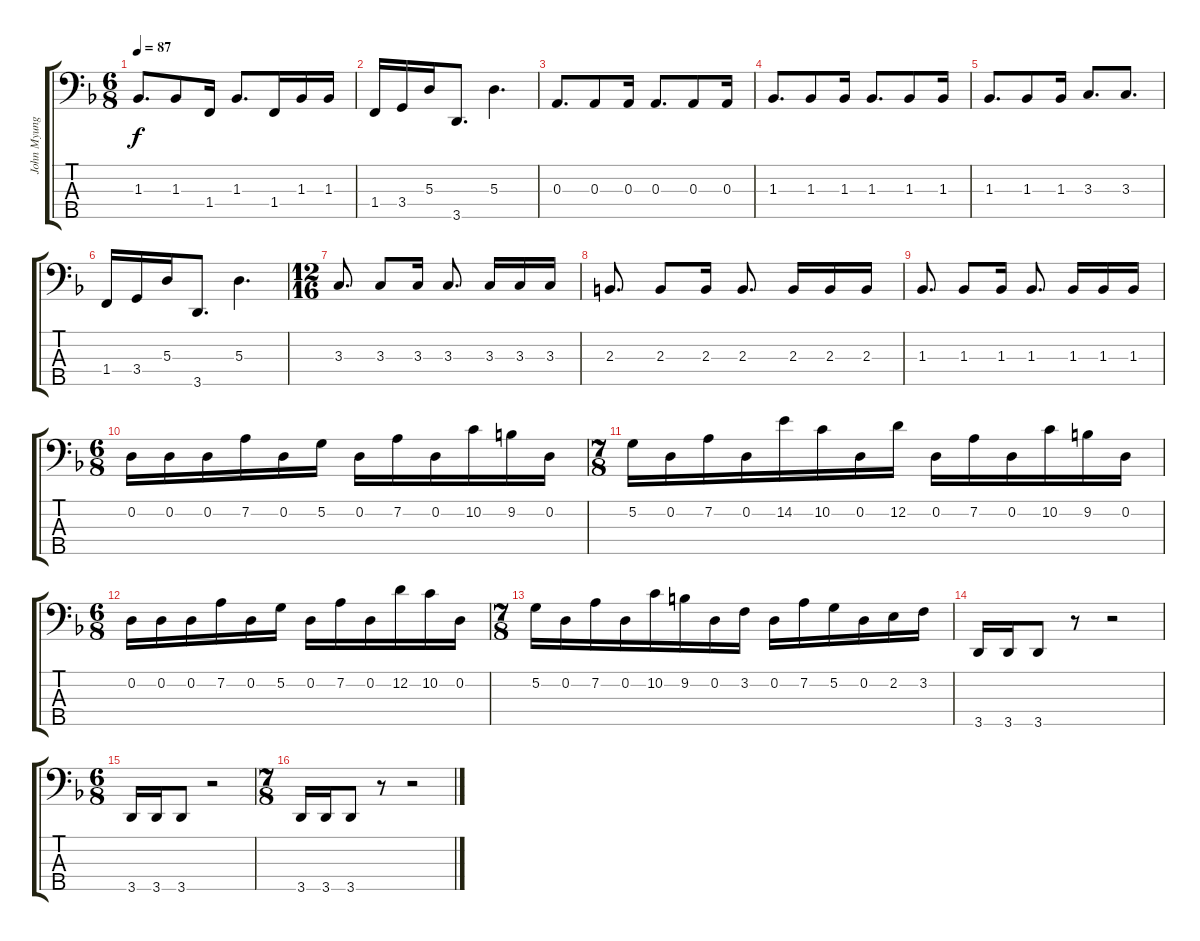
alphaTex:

\track ("John Myung - Bass" "John Myung") {instrument electricbassfinger}
\staff {score tabs}
\tuning (G2 D2 A1 E1 B0) {hide}
\ts (6 8)
\tempo 87
\clef f4
\ks dminor
1.3.8{d dy f} 1.3.8 1.4.16 1.3.8{d} 1.4.16 1.3.16 1.3.16 |
1.4.16 3.4.16 5.3.16 3.5.8{d} 5.3.4{d} |
0.3.8{d} 0.3.8 0.3.16 0.3.8{d} 0.3.8 0.3.16 |
1.3.8{d} 1.3.8 1.3.16 1.3.8{d} 1.3.8 1.3.16 |
1.3.8{d} 1.3.8 1.3.16 3.3.8{d} 3.3.8{d} |
1.4.16 3.4.16 5.3.16 3.5.8{d} 5.3.4{d} |
\ts (12 16)
3.3.8{d} 3.3.8 3.3.16 3.3.8{d} 3.3.16 3.3.16 3.3.16 |
2.3.8{d} 2.3.8 2.3.16 2.3.8{d} 2.3.16 2.3.16 2.3.16 |
1.3.8{d} 1.3.8 1.3.16 1.3.8{d} 1.3.16 1.3.16 1.3.16 |
\ts (6 8)
0.2.16 0.2.16 0.2.16 7.2.16 0.2.16 5.2.16 0.2.16 7.2.16 0.2.16 10.2.16 9.2.16 0.2.16 |
\ts (7 8)
5.2.16 0.2.16 7.2.16 0.2.16 14.2.16 10.2.16 0.2.16 12.2.16 0.2.16 7.2.16 0.2.16 10.2.16 9.2.16 0.2.16 |
\ts (6 8)
0.2.16 0.2.16 0.2.16 7.2.16 0.2.16 5.2.16 0.2.16 7.2.16 0.2.16 12.2.16 10.2.16 0.2.16 |
\ts (7 8)
5.2.16 0.2.16 7.2.16 0.2.16 10.2.16 9.2.16 0.2.16 3.2.16 0.2.16 7.2.16 5.2.16 0.2.16 2.2.16 3.2.16 |
3.5.16 3.5.16 3.5.8 r.8 r.2 |
\ts (6 8)
3.5.16 3.5.16 3.5.8 r.2 |
\ts (7 8)
3.5.16 3.5.16 3.5.8 r.8 r.2
